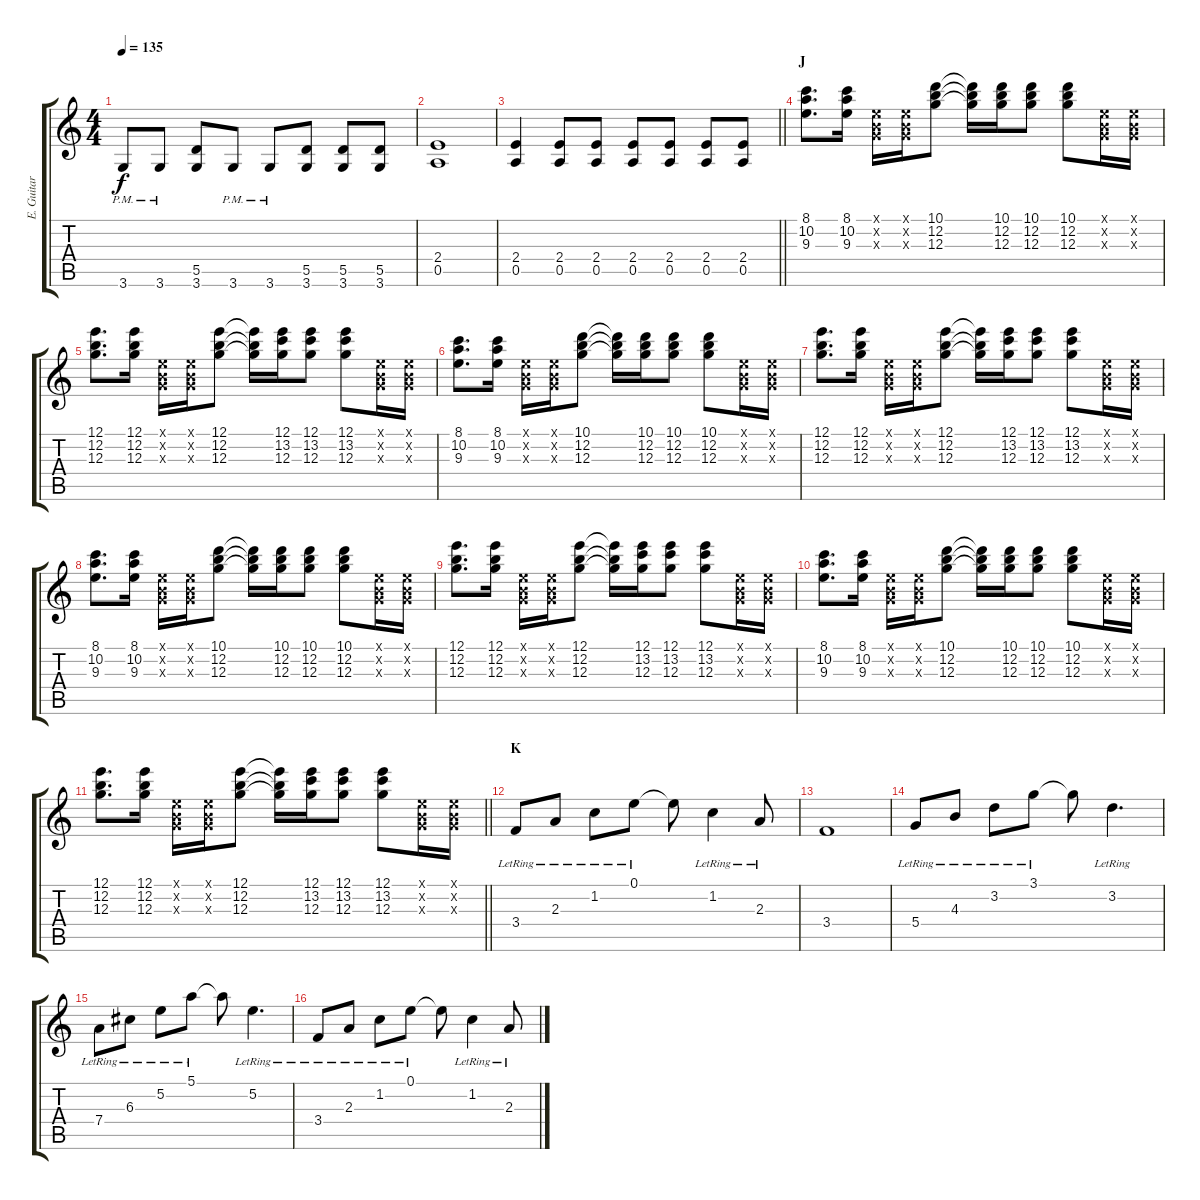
\track ("E. Guitar II" "E. Guitar ") {instrument overdrivenguitar}
\staff {score tabs}
\tuning (E4 B3 G3 D3 A2 E2) {hide}
\ts (4 4)
\tempo 135
\clef g2
\ks c
3.6{pm}.8{dy f} 3.6{pm}.8 (5.5 3.6).8 3.6{pm}.8 3.6{pm}.8 (5.5 3.6).8 (5.5 3.6).8 (5.5 3.6).8 |
(2.4 0.5).1 |
\barLineRight lightlight
(2.4 0.5).4 (2.4 0.5).8 (2.4 0.5).8 (2.4 0.5).8 (2.4 0.5).8 (2.4 0.5).8 (2.4 0.5).8 |
\section ("" "J")
(8.1 10.2 9.3).8{d} (8.1 10.2 9.3).16 (0.1{x} 0.2{x} 0.3{x}).16 (0.1{x} 0.2{x} 0.3{x}).16 (10.1 12.2 12.3).8 (10.1{t} 12.2{t} 12.3{t}).16 (10.1 12.2 12.3).16 (10.1 12.2 12.3).8 (10.1 12.2 12.3).8 (0.1{x} 0.2{x} 0.3{x}).16 (0.1{x} 0.2{x} 0.3{x}).16 |
(12.1 12.2 12.3).8{d} (12.1 12.2 12.3).16 (0.1{x} 0.2{x} 0.3{x}).16 (0.1{x} 0.2{x} 0.3{x}).16 (12.1 12.2 12.3).8 (12.1{t} 12.2{t} 12.3{t}).16 (12.1 13.2 12.3).16 (12.1 13.2 12.3).8 (12.1 13.2 12.3).8 (0.1{x} 0.2{x} 0.3{x}).16 (0.1{x} 0.2{x} 0.3{x}).16 |
(8.1 10.2 9.3).8{d} (8.1 10.2 9.3).16 (0.1{x} 0.2{x} 0.3{x}).16 (0.1{x} 0.2{x} 0.3{x}).16 (10.1 12.2 12.3).8 (10.1{t} 12.2{t} 12.3{t}).16 (10.1 12.2 12.3).16 (10.1 12.2 12.3).8 (10.1 12.2 12.3).8 (0.1{x} 0.2{x} 0.3{x}).16 (0.1{x} 0.2{x} 0.3{x}).16 |
(12.1 12.2 12.3).8{d} (12.1 12.2 12.3).16 (0.1{x} 0.2{x} 0.3{x}).16 (0.1{x} 0.2{x} 0.3{x}).16 (12.1 12.2 12.3).8 (12.1{t} 12.2{t} 12.3{t}).16 (12.1 13.2 12.3).16 (12.1 13.2 12.3).8 (12.1 13.2 12.3).8 (0.1{x} 0.2{x} 0.3{x}).16 (0.1{x} 0.2{x} 0.3{x}).16 |
(8.1 10.2 9.3).8{d} (8.1 10.2 9.3).16 (0.1{x} 0.2{x} 0.3{x}).16 (0.1{x} 0.2{x} 0.3{x}).16 (10.1 12.2 12.3).8 (10.1{t} 12.2{t} 12.3{t}).16 (10.1 12.2 12.3).16 (10.1 12.2 12.3).8 (10.1 12.2 12.3).8 (0.1{x} 0.2{x} 0.3{x}).16 (0.1{x} 0.2{x} 0.3{x}).16 |
(12.1 12.2 12.3).8{d} (12.1 12.2 12.3).16 (0.1{x} 0.2{x} 0.3{x}).16 (0.1{x} 0.2{x} 0.3{x}).16 (12.1 12.2 12.3).8 (12.1{t} 12.2{t} 12.3{t}).16 (12.1 13.2 12.3).16 (12.1 13.2 12.3).8 (12.1 13.2 12.3).8 (0.1{x} 0.2{x} 0.3{x}).16 (0.1{x} 0.2{x} 0.3{x}).16 |
(8.1 10.2 9.3).8{d} (8.1 10.2 9.3).16 (0.1{x} 0.2{x} 0.3{x}).16 (0.1{x} 0.2{x} 0.3{x}).16 (10.1 12.2 12.3).8 (10.1{t} 12.2{t} 12.3{t}).16 (10.1 12.2 12.3).16 (10.1 12.2 12.3).8 (10.1 12.2 12.3).8 (0.1{x} 0.2{x} 0.3{x}).16 (0.1{x} 0.2{x} 0.3{x}).16 |
\barLineRight lightlight
(12.1 12.2 12.3).8{d} (12.1 12.2 12.3).16 (0.1{x} 0.2{x} 0.3{x}).16 (0.1{x} 0.2{x} 0.3{x}).16 (12.1 12.2 12.3).8 (12.1{t} 12.2{t} 12.3{t}).16 (12.1 13.2 12.3).16 (12.1 13.2 12.3).8 (12.1 13.2 12.3).8 (0.1{x} 0.2{x} 0.3{x}).16 (0.1{x} 0.2{x} 0.3{x}).16 |
\section ("" "K")
3.4{lr}.8 2.3{lr}.8 1.2{lr}.8 0.1{lr}.8 0.1{t}.8 1.2{lr}.4 2.3{lr}.8 |
3.4.1 |
5.4{lr}.8 4.3{lr}.8 3.2{lr}.8 3.1{lr}.8 3.1{t}.8 3.2{lr}.4{d} |
7.4{lr}.8 6.3{lr}.8 5.2{lr}.8 5.1{lr}.8 5.1{t}.8 5.2{lr}.4{d} |
3.4{lr}.8 2.3{lr}.8 1.2{lr}.8 0.1{lr}.8 0.1{t}.8 1.2{lr}.4 2.3{lr}.8
